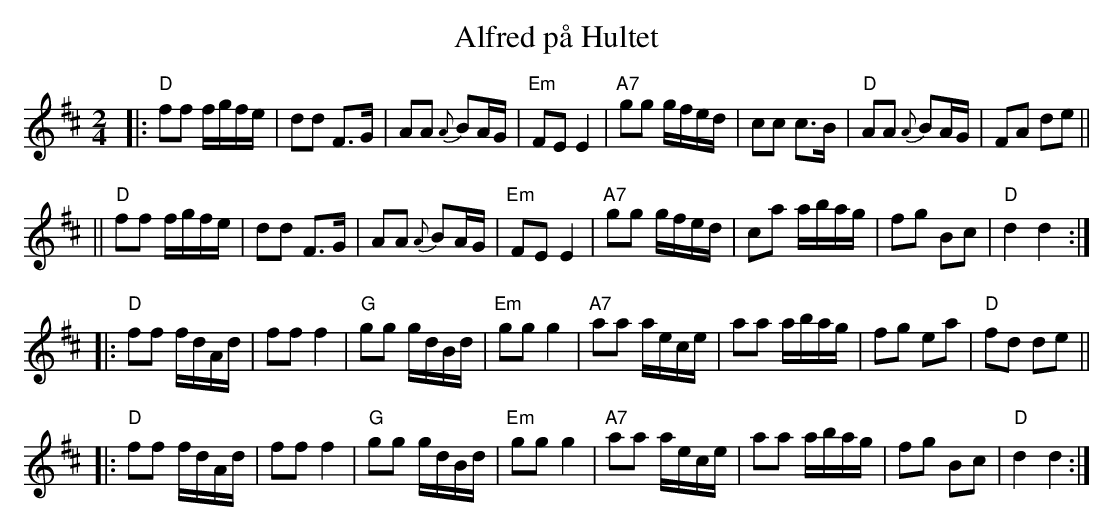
X:1
T: Alfred p\aa Hultet
M: 2/4
L: 1/16
K: D
|: "D"f2f2 fgfe | d2d2 F3G | A2A2 {A}B2AG | "Em"F2E2 E4 \
|  "A7"g2g2 gfed | c2c2 c3B | "D"A2A2 {A}B2AG | F2A2 d2e2 ||
|| "D"f2f2 fgfe | d2d2 F3G | A2A2 {A}B2AG | "Em"F2E2 E4 \
|  "A7"g2g2 gfed | c2a2 abag | f2g2 B2c2 | "D"d4 d4 :|
|: "D"f2f2 fdAd | f2f2 f4 | "G"g2g2 gdBd | "Em"g2g2 g4 \
| "A7"a2a2 aece | a2a2 abag | f2g2 e2a2 | "D"f2d2 d2e2 ||
|: "D"f2f2 fdAd | f2f2 f4 | "G"g2g2 gdBd | "Em"g2g2 g4 \
| "A7"a2a2 aece | a2a2 abag | f2g2 B2c2 | "D"d4 d4 :|
